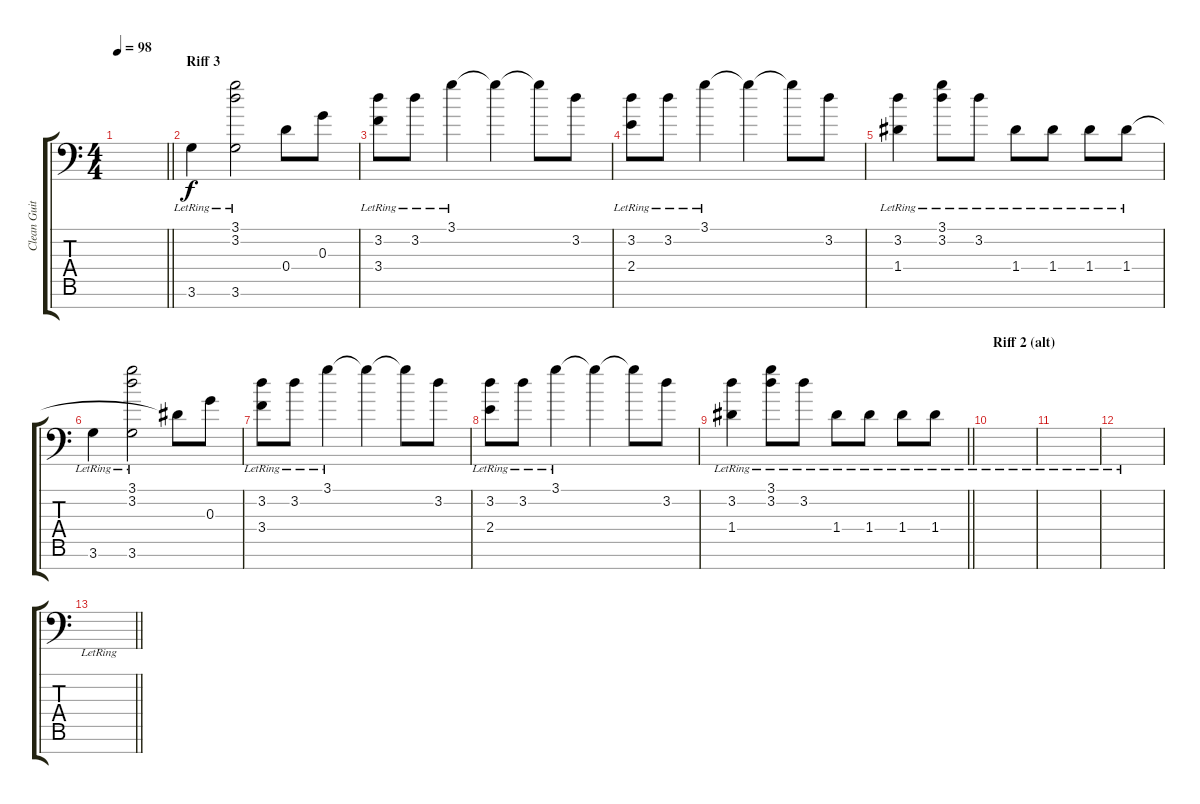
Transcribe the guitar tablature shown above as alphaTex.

\track ("Clean Guitar" "Clean Guit") {instrument electricguitarjazz}
\staff {score tabs}
\tuning (E4 B3 G3 D3 A2 E2 A1) {hide}
\ts (4 4)
\tempo 98
\clef f4
\barLineRight lightlight
\ks c
|
\section ("" "Riff 3")
3.6{lr}.4 (3.1{lr} 3.2{lr} 3.6{lr}).2 0.4.8 0.3.8 |
(3.2{lr} 3.4{lr}).8 3.2{lr}.8 3.1{lr}.4 3.1{t}.4 3.1{t}.8 3.2.8 |
(3.2{lr} 2.4{lr}).8 3.2{lr}.8 3.1{lr}.4 3.1{t}.4 3.1{t}.8 3.2.8 |
(3.2{lr} 1.4{lr}).4 (3.1{lr} 3.2{lr}).8 3.2{lr}.8 1.4{lr}.8 1.4{lr}.8 1.4{lr}.8 1.4{lr}.8 |
3.6{lr}.4 (3.1{lr} 3.2{lr} 3.6{lr}).2 1.4{t}.8 0.3.8 |
(3.2{lr} 3.4{lr}).8 3.2{lr}.8 3.1{lr}.4 3.1{t}.4 3.1{t}.8 3.2.8 |
(3.2{lr} 2.4{lr}).8 3.2{lr}.8 3.1{lr}.4 3.1{t}.4 3.1{t}.8 3.2.8 |
\barLineRight lightlight
(3.2{lr} 1.4{lr}).4 (3.1{lr} 3.2{lr}).8 3.2{lr}.8 1.4{lr}.8 1.4{lr}.8 1.4{lr}.8 1.4{lr}.8 |
\section ("" "Riff 2 (alt)")
|
|
|
\barLineRight lightlight
